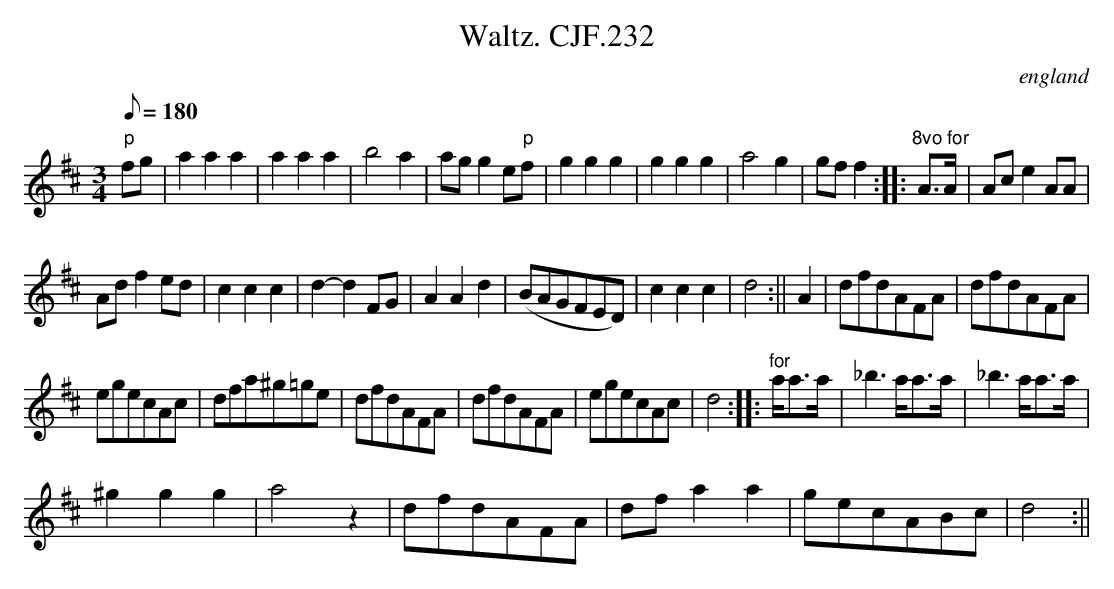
X:1
T:Waltz. CJF.232
O:england
M:3/4
L:1/8
Q:180
K:D
"p"fg|a2a2a2|a2a2a2|">"b4a2|agg2e"p"f|g2g2g2|g2g2g2|\
">"a4g2|gff2:||:"8vo for"A>A|Ace2AA|
Adf2ed|c2c2c2|d2-d2FG|A2A2d2|(BAGFED)|\
c2c2c2|d4:||A2|dfdAFA|dfdAFA|
egecAc|dfa^g=ge|dfdAFA|dfdAFA|egecAc|d4:||:\
"for"a/a>a|_b3a/a>a|_b3a/a>a|
^g2g2g2|a4z2|dfdAFA|dfa2a2|gecABc|d4:||
